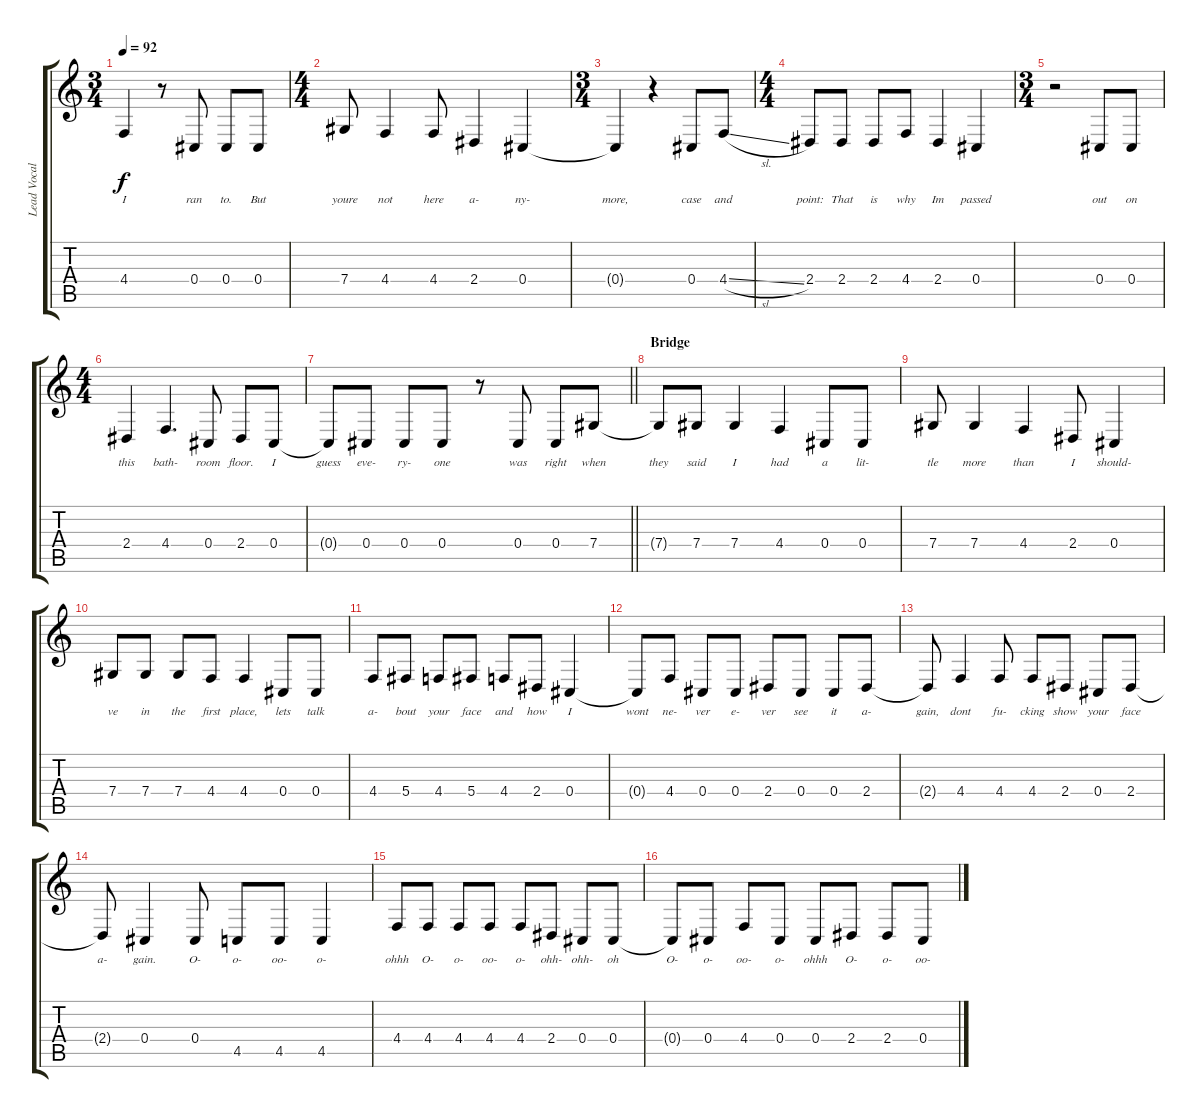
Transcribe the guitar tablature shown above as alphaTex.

\track ("Lead Vocals" "Lead Vocal") {instrument flute}
\staff {score tabs}
\tuning (Eb4 Bb3 Gb3 Db3 Ab2 Eb2) {hide}
\ts (3 4)
\tempo 92
\clef g2
\ks c
4.4{t}.4{lyrics (0 "I") lyrics (1 "") lyrics (2 "") lyrics (3 "") lyrics (4 "") dy f} r.8 0.4.8{lyrics (0 "ran") lyrics (1 "") lyrics (2 "") lyrics (3 "") lyrics (4 "")} 0.4.8{lyrics (0 "to.") lyrics (1 "") lyrics (2 "") lyrics (3 "") lyrics (4 "")} 0.4.8{lyrics (0 "But") lyrics (1 "") lyrics (2 "") lyrics (3 "") lyrics (4 "")} |
\ts (4 4)
7.4.8{lyrics (0 "youre") lyrics (1 "") lyrics (2 "") lyrics (3 "") lyrics (4 "")} 4.4.4{lyrics (0 "not") lyrics (1 "") lyrics (2 "") lyrics (3 "") lyrics (4 "")} 4.4.8{lyrics (0 "here") lyrics (1 "") lyrics (2 "") lyrics (3 "") lyrics (4 "")} 2.4.4{lyrics (0 "a-") lyrics (1 "") lyrics (2 "") lyrics (3 "") lyrics (4 "")} 0.4.4{lyrics (0 "ny-") lyrics (1 "") lyrics (2 "") lyrics (3 "") lyrics (4 "")} |
\ts (3 4)
0.4{t}.4{lyrics (0 "more,") lyrics (1 "") lyrics (2 "") lyrics (3 "") lyrics (4 "")} r.4 0.4.8{lyrics (0 "case") lyrics (1 "") lyrics (2 "") lyrics (3 "") lyrics (4 "")} 4.4{sl}.8{lyrics (0 "and") lyrics (1 "") lyrics (2 "") lyrics (3 "") lyrics (4 "")} |
\ts (4 4)
2.4.8{lyrics (0 "point:") lyrics (1 "") lyrics (2 "") lyrics (3 "") lyrics (4 "")} 2.4.8{lyrics (0 "That") lyrics (1 "") lyrics (2 "") lyrics (3 "") lyrics (4 "")} 2.4.8{lyrics (0 "is") lyrics (1 "") lyrics (2 "") lyrics (3 "") lyrics (4 "")} 4.4.8{lyrics (0 "why") lyrics (1 "") lyrics (2 "") lyrics (3 "") lyrics (4 "")} 2.4.4{lyrics (0 "Im") lyrics (1 "") lyrics (2 "") lyrics (3 "") lyrics (4 "")} 0.4.4{lyrics (0 "passed") lyrics (1 "") lyrics (2 "") lyrics (3 "") lyrics (4 "")} |
\ts (3 4)
r.2 0.4.8{lyrics (0 "out") lyrics (1 "") lyrics (2 "") lyrics (3 "") lyrics (4 "")} 0.4.8{lyrics (0 "on") lyrics (1 "") lyrics (2 "") lyrics (3 "") lyrics (4 "")} |
\ts (4 4)
2.4.4{lyrics (0 "this") lyrics (1 "") lyrics (2 "") lyrics (3 "") lyrics (4 "")} 4.4.4{d lyrics (0 "bath-") lyrics (1 "") lyrics (2 "") lyrics (3 "") lyrics (4 "")} 0.4.8{lyrics (0 "room") lyrics (1 "") lyrics (2 "") lyrics (3 "") lyrics (4 "")} 2.4.8{lyrics (0 "floor.") lyrics (1 "") lyrics (2 "") lyrics (3 "") lyrics (4 "")} 0.4.8{lyrics (0 "I") lyrics (1 "") lyrics (2 "") lyrics (3 "") lyrics (4 "")} |
\barLineRight lightlight
0.4{t}.8{lyrics (0 "guess") lyrics (1 "") lyrics (2 "") lyrics (3 "") lyrics (4 "")} 0.4.8{lyrics (0 "eve-") lyrics (1 "") lyrics (2 "") lyrics (3 "") lyrics (4 "")} 0.4.8{lyrics (0 "ry-") lyrics (1 "") lyrics (2 "") lyrics (3 "") lyrics (4 "")} 0.4.8{lyrics (0 "one") lyrics (1 "") lyrics (2 "") lyrics (3 "") lyrics (4 "")} r.8 0.4.8{lyrics (0 "was") lyrics (1 "") lyrics (2 "") lyrics (3 "") lyrics (4 "")} 0.4.8{lyrics (0 "right") lyrics (1 "") lyrics (2 "") lyrics (3 "") lyrics (4 "")} 7.4.8{lyrics (0 "when") lyrics (1 "") lyrics (2 "") lyrics (3 "") lyrics (4 "")} |
\section ("" "Bridge")
7.4{t}.8{lyrics (0 "they") lyrics (1 "") lyrics (2 "") lyrics (3 "") lyrics (4 "")} 7.4.8{lyrics (0 "said") lyrics (1 "") lyrics (2 "") lyrics (3 "") lyrics (4 "")} 7.4.4{lyrics (0 "I") lyrics (1 "") lyrics (2 "") lyrics (3 "") lyrics (4 "")} 4.4.4{lyrics (0 "had") lyrics (1 "") lyrics (2 "") lyrics (3 "") lyrics (4 "")} 0.4.8{lyrics (0 "a") lyrics (1 "") lyrics (2 "") lyrics (3 "") lyrics (4 "")} 0.4.8{lyrics (0 "lit-") lyrics (1 "") lyrics (2 "") lyrics (3 "") lyrics (4 "")} |
7.4.8{lyrics (0 "tle") lyrics (1 "") lyrics (2 "") lyrics (3 "") lyrics (4 "")} 7.4.4{lyrics (0 "more") lyrics (1 "") lyrics (2 "") lyrics (3 "") lyrics (4 "")} 4.4.4{lyrics (0 "than") lyrics (1 "") lyrics (2 "") lyrics (3 "") lyrics (4 "")} 2.4.8{lyrics (0 "I") lyrics (1 "") lyrics (2 "") lyrics (3 "") lyrics (4 "")} 0.4.4{lyrics (0 "should-") lyrics (1 "") lyrics (2 "") lyrics (3 "") lyrics (4 "")} |
7.4.8{lyrics (0 "ve") lyrics (1 "") lyrics (2 "") lyrics (3 "") lyrics (4 "")} 7.4.8{lyrics (0 "in") lyrics (1 "") lyrics (2 "") lyrics (3 "") lyrics (4 "")} 7.4.8{lyrics (0 "the") lyrics (1 "") lyrics (2 "") lyrics (3 "") lyrics (4 "")} 4.4.8{lyrics (0 "first") lyrics (1 "") lyrics (2 "") lyrics (3 "") lyrics (4 "")} 4.4.4{lyrics (0 "place,") lyrics (1 "") lyrics (2 "") lyrics (3 "") lyrics (4 "")} 0.4.8{lyrics (0 "lets") lyrics (1 "") lyrics (2 "") lyrics (3 "") lyrics (4 "")} 0.4.8{lyrics (0 "talk") lyrics (1 "") lyrics (2 "") lyrics (3 "") lyrics (4 "")} |
4.4.8{lyrics (0 "a-") lyrics (1 "") lyrics (2 "") lyrics (3 "") lyrics (4 "")} 5.4.8{lyrics (0 "bout") lyrics (1 "") lyrics (2 "") lyrics (3 "") lyrics (4 "")} 4.4.8{lyrics (0 "your") lyrics (1 "") lyrics (2 "") lyrics (3 "") lyrics (4 "")} 5.4.8{lyrics (0 "face") lyrics (1 "") lyrics (2 "") lyrics (3 "") lyrics (4 "")} 4.4.8{lyrics (0 "and") lyrics (1 "") lyrics (2 "") lyrics (3 "") lyrics (4 "")} 2.4.8{lyrics (0 "how") lyrics (1 "") lyrics (2 "") lyrics (3 "") lyrics (4 "")} 0.4.4{lyrics (0 "I") lyrics (1 "") lyrics (2 "") lyrics (3 "") lyrics (4 "")} |
0.4{t}.8{lyrics (0 "wont") lyrics (1 "") lyrics (2 "") lyrics (3 "") lyrics (4 "")} 4.4.8{lyrics (0 "ne-") lyrics (1 "") lyrics (2 "") lyrics (3 "") lyrics (4 "")} 0.4.8{lyrics (0 "ver") lyrics (1 "") lyrics (2 "") lyrics (3 "") lyrics (4 "")} 0.4.8{lyrics (0 "e-") lyrics (1 "") lyrics (2 "") lyrics (3 "") lyrics (4 "")} 2.4.8{lyrics (0 "ver") lyrics (1 "") lyrics (2 "") lyrics (3 "") lyrics (4 "")} 0.4.8{lyrics (0 "see") lyrics (1 "") lyrics (2 "") lyrics (3 "") lyrics (4 "")} 0.4.8{lyrics (0 "it") lyrics (1 "") lyrics (2 "") lyrics (3 "") lyrics (4 "")} 2.4.8{lyrics (0 "a-") lyrics (1 "") lyrics (2 "") lyrics (3 "") lyrics (4 "")} |
2.4{t}.8{lyrics (0 "gain,") lyrics (1 "") lyrics (2 "") lyrics (3 "") lyrics (4 "")} 4.4.4{lyrics (0 "dont") lyrics (1 "") lyrics (2 "") lyrics (3 "") lyrics (4 "")} 4.4.8{lyrics (0 "fu-") lyrics (1 "") lyrics (2 "") lyrics (3 "") lyrics (4 "")} 4.4.8{lyrics (0 "cking") lyrics (1 "") lyrics (2 "") lyrics (3 "") lyrics (4 "")} 2.4.8{lyrics (0 "show") lyrics (1 "") lyrics (2 "") lyrics (3 "") lyrics (4 "")} 0.4.8{lyrics (0 "your") lyrics (1 "") lyrics (2 "") lyrics (3 "") lyrics (4 "")} 2.4.8{lyrics (0 "face") lyrics (1 "") lyrics (2 "") lyrics (3 "") lyrics (4 "")} |
2.4{t}.8{lyrics (0 "a-") lyrics (1 "") lyrics (2 "") lyrics (3 "") lyrics (4 "")} 0.4.4{lyrics (0 "gain.") lyrics (1 "") lyrics (2 "") lyrics (3 "") lyrics (4 "")} 0.4.8{lyrics (0 "O-") lyrics (1 "") lyrics (2 "") lyrics (3 "") lyrics (4 "")} 4.5.8{lyrics (0 "o-") lyrics (1 "") lyrics (2 "") lyrics (3 "") lyrics (4 "")} 4.5.8{lyrics (0 "oo-") lyrics (1 "") lyrics (2 "") lyrics (3 "") lyrics (4 "")} 4.5.4{lyrics (0 "o-") lyrics (1 "") lyrics (2 "") lyrics (3 "") lyrics (4 "")} |
4.4.8{lyrics (0 "ohhh") lyrics (1 "") lyrics (2 "") lyrics (3 "") lyrics (4 "")} 4.4.8{lyrics (0 "O-") lyrics (1 "") lyrics (2 "") lyrics (3 "") lyrics (4 "")} 4.4.8{lyrics (0 "o-") lyrics (1 "") lyrics (2 "") lyrics (3 "") lyrics (4 "")} 4.4.8{lyrics (0 "oo-") lyrics (1 "") lyrics (2 "") lyrics (3 "") lyrics (4 "")} 4.4.8{lyrics (0 "o-") lyrics (1 "") lyrics (2 "") lyrics (3 "") lyrics (4 "")} 2.4.8{lyrics (0 "ohh-") lyrics (1 "") lyrics (2 "") lyrics (3 "") lyrics (4 "")} 0.4.8{lyrics (0 "ohh-") lyrics (1 "") lyrics (2 "") lyrics (3 "") lyrics (4 "")} 0.4.8{lyrics (0 "oh") lyrics (1 "") lyrics (2 "") lyrics (3 "") lyrics (4 "")} |
0.4{t}.8{lyrics (0 "O-") lyrics (1 "") lyrics (2 "") lyrics (3 "") lyrics (4 "")} 0.4.8{lyrics (0 "o-") lyrics (1 "") lyrics (2 "") lyrics (3 "") lyrics (4 "")} 4.4.8{lyrics (0 "oo-") lyrics (1 "") lyrics (2 "") lyrics (3 "") lyrics (4 "")} 0.4.8{lyrics (0 "o-") lyrics (1 "") lyrics (2 "") lyrics (3 "") lyrics (4 "")} 0.4.8{lyrics (0 "ohhh") lyrics (1 "") lyrics (2 "") lyrics (3 "") lyrics (4 "")} 2.4.8{lyrics (0 "O-") lyrics (1 "") lyrics (2 "") lyrics (3 "") lyrics (4 "")} 2.4.8{lyrics (0 "o-") lyrics (1 "") lyrics (2 "") lyrics (3 "") lyrics (4 "")} 0.4.8{lyrics (0 "oo-") lyrics (1 "") lyrics (2 "") lyrics (3 "") lyrics (4 "")}
